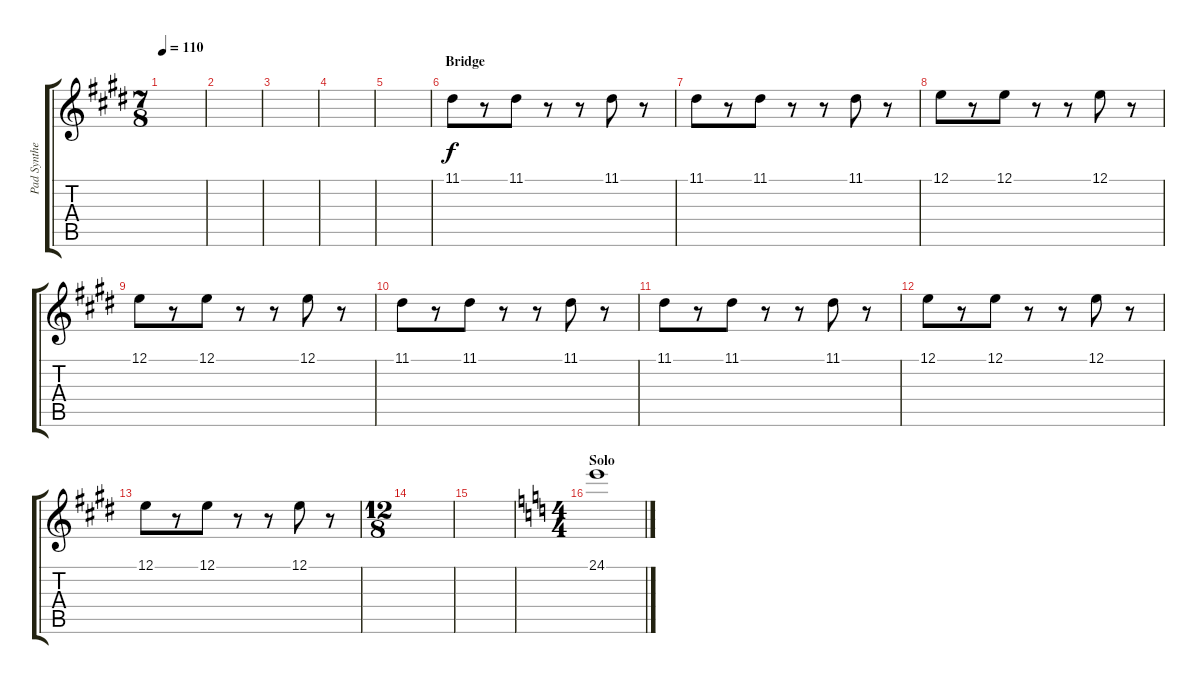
\track ("Pad Synthesizer (by JWP) (Staff 1)" "Pad Synthe") {instrument pad2warm}
\staff {score tabs}
\tuning (E4 B3 G3 D3 A2 E2) {hide}
\ts (7 8)
\tempo 110
\clef g2
\ks c#minor
|
|
|
|
|
\section ("" "Bridge")
11.1.8 r.8 11.1.8 r.8 r.8 11.1.8 r.8 |
11.1.8 r.8 11.1.8 r.8 r.8 11.1.8 r.8 |
12.1.8 r.8 12.1.8 r.8 r.8 12.1.8 r.8 |
12.1.8 r.8 12.1.8 r.8 r.8 12.1.8 r.8 |
11.1.8 r.8 11.1.8 r.8 r.8 11.1.8 r.8 |
11.1.8 r.8 11.1.8 r.8 r.8 11.1.8 r.8 |
12.1.8 r.8 12.1.8 r.8 r.8 12.1.8 r.8 |
12.1.8 r.8 12.1.8 r.8 r.8 12.1.8 r.8 |
\ts (12 8)
|
|
\ts (4 4)
\section ("" "Solo")
\ks c
24.1.1
